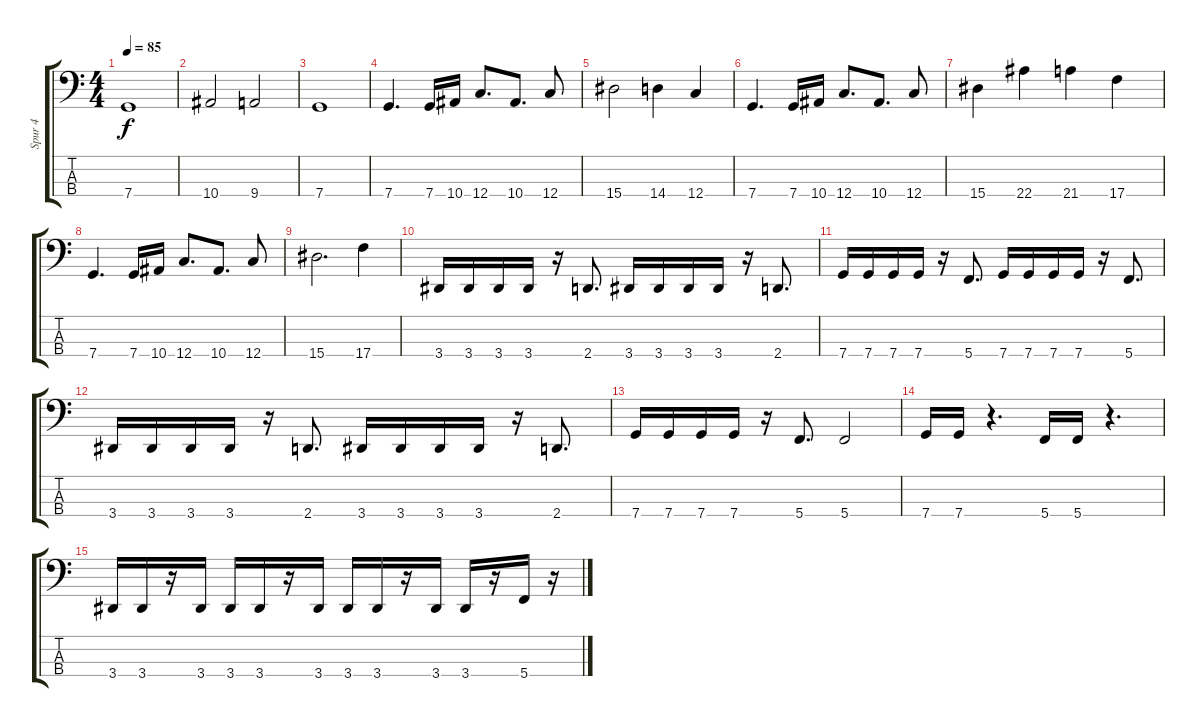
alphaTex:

\track ("Spur 4" "Spur 4") {instrument electricbassfinger}
\staff {score tabs}
\tuning (F2 C2 G1 C1) {hide}
\ts (4 4)
\tempo 85
\clef f4
\ks c
7.4.1{dy f} |
10.4.2 9.4.2 |
7.4.1 |
7.4.4{d} 7.4.16 10.4.16 12.4.8{d} 10.4.8{d} 12.4.8 |
15.4.2 14.4.4 12.4.4 |
7.4.4{d} 7.4.16 10.4.16 12.4.8{d} 10.4.8{d} 12.4.8 |
15.4.4 22.4.4 21.4.4 17.4.4 |
7.4.4{d} 7.4.16 10.4.16 12.4.8{d} 10.4.8{d} 12.4.8 |
15.4.2{d} 17.4.4 |
3.4.16 3.4.16 3.4.16 3.4.16 r.16 2.4.8{d} 3.4.16 3.4.16 3.4.16 3.4.16 r.16 2.4.8{d} |
7.4.16 7.4.16 7.4.16 7.4.16 r.16 5.4.8{d} 7.4.16 7.4.16 7.4.16 7.4.16 r.16 5.4.8{d} |
3.4.16 3.4.16 3.4.16 3.4.16 r.16 2.4.8{d} 3.4.16 3.4.16 3.4.16 3.4.16 r.16 2.4.8{d} |
7.4.16 7.4.16 7.4.16 7.4.16 r.16 5.4.8{d} 5.4.2 |
7.4.16 7.4.16 r.4{d} 5.4.16 5.4.16 r.4{d} |
3.4.16 3.4.16 r.16 3.4.16 3.4.16 3.4.16 r.16 3.4.16 3.4.16 3.4.16 r.16 3.4.16 3.4.16 r.16 5.4.16 r.16
